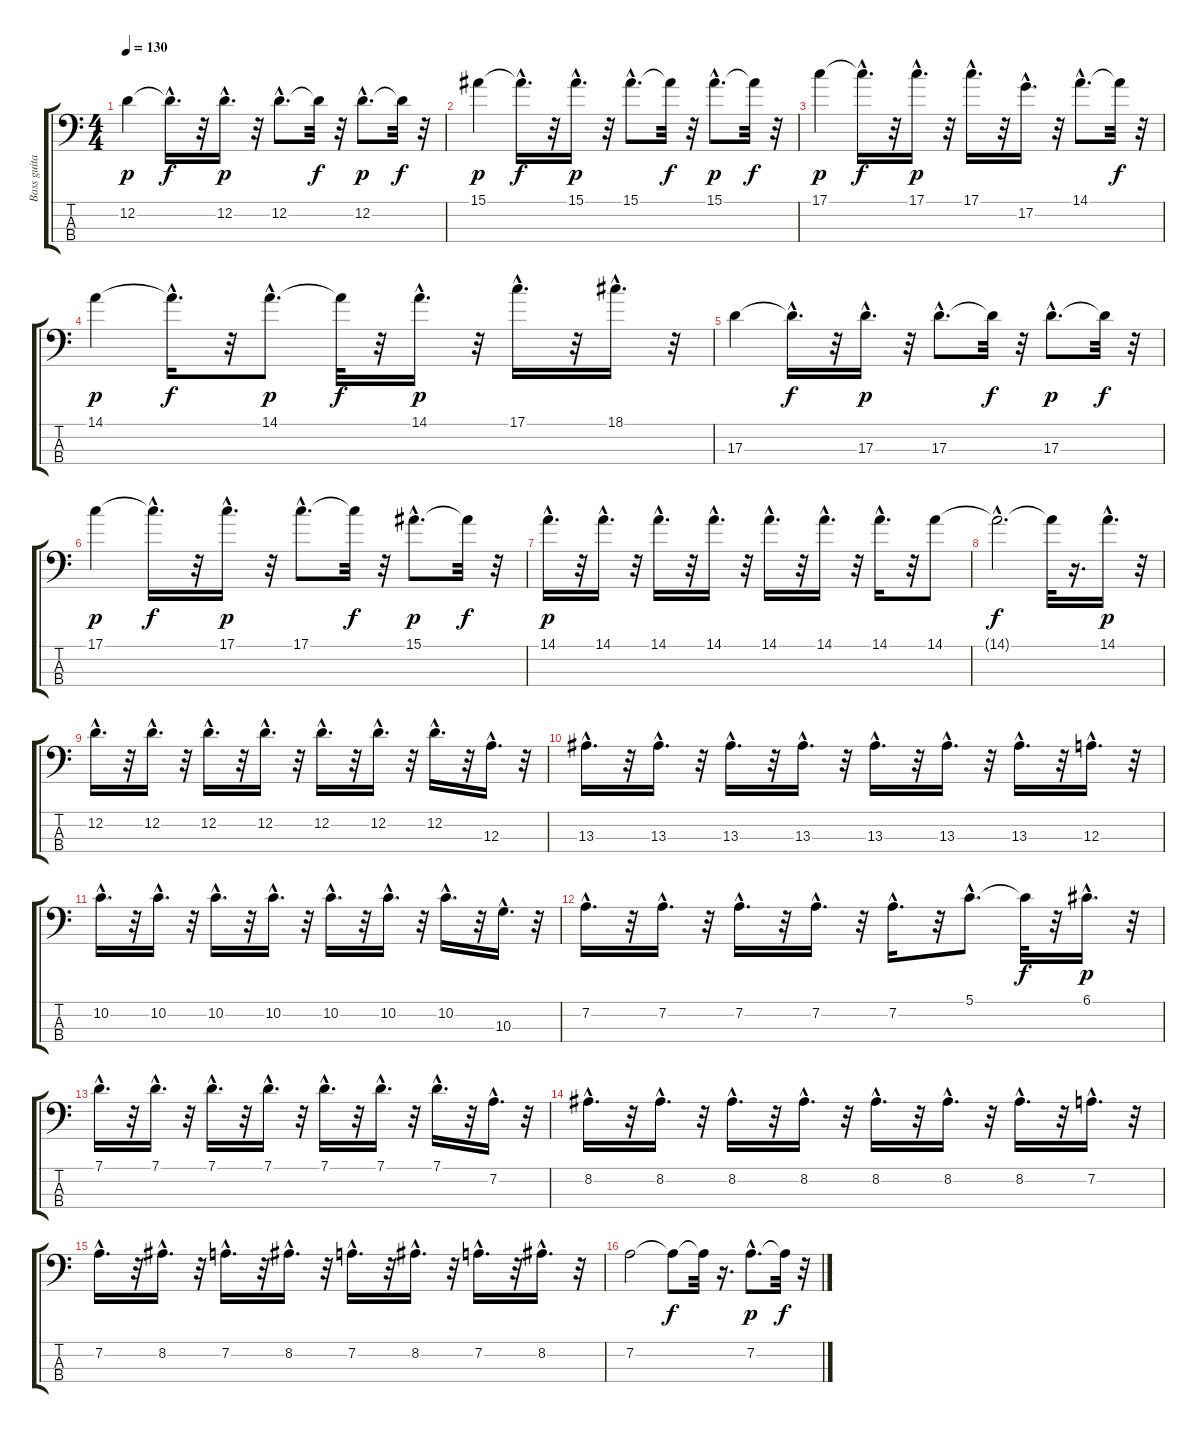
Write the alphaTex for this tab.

\track ("Bass guitar" "Bass guita") {instrument acousticguitarnylon}
\staff {score tabs}
\tuning (G2 D2 A1 E1) {hide}
\ts (4 4)
\tempo 130
\clef f4
\ks c
12.2.4{dy p} 12.2{hac t}.16{d dy f} r.32 12.2{hac}.16{d dy p} r.32 12.2{hac}.8{d} 12.2{t}.32{dy f} r.32 12.2{hac}.8{d dy p} 12.2{t}.32{dy f} r.32 |
15.1.4{dy p} 15.1{hac t}.16{d dy f} r.32 15.1{hac}.16{d dy p} r.32 15.1{hac}.8{d} 15.1{t}.32{dy f} r.32 15.1{hac}.8{d dy p} 15.1{t}.32{dy f} r.32 |
17.1.4{dy p} 17.1{hac t}.16{d dy f} r.32 17.1{hac}.16{d dy p} r.32 17.1{hac}.16{d} r.32 17.2{hac}.16{d} r.32 14.1{hac}.8{d} 14.1{t}.32{dy f} r.32 |
14.1.4{dy p} 14.1{hac t}.16{d dy f} r.32 14.1{hac}.8{d dy p} 14.1{t}.32{dy f} r.32 14.1{hac}.16{d dy p} r.32 17.1{hac}.16{d} r.32 18.1{hac}.16{d} r.32 |
17.3.4 17.3{hac t}.16{d dy f} r.32 17.3{hac}.16{d dy p} r.32 17.3{hac}.8{d} 17.3{t}.32{dy f} r.32 17.3{hac}.8{d dy p} 17.3{t}.32{dy f} r.32 |
17.1.4{dy p} 17.1{hac t}.16{d dy f} r.32 17.1{hac}.16{d dy p} r.32 17.1{hac}.8{d} 17.1{t}.32{dy f} r.32 15.1{hac}.8{d dy p} 15.1{t}.32{dy f} r.32 |
14.1{hac}.16{d dy p} r.32 14.1{hac}.16{d} r.32 14.1{hac}.16{d} r.32 14.1{hac}.16{d} r.32 14.1{hac}.16{d} r.32 14.1{hac}.16{d} r.32 14.1{hac}.16{d} r.32 14.1.8 |
14.1{hac t}.2{d dy f} 14.1{t}.32 r.16{d} 14.1{hac}.16{d dy p} r.32 |
12.2{hac}.16{d} r.32 12.2{hac}.16{d} r.32 12.2{hac}.16{d} r.32 12.2{hac}.16{d} r.32 12.2{hac}.16{d} r.32 12.2{hac}.16{d} r.32 12.2{hac}.16{d} r.32 12.3{hac}.16{d} r.32 |
13.3{hac}.16{d} r.32 13.3{hac}.16{d} r.32 13.3{hac}.16{d} r.32 13.3{hac}.16{d} r.32 13.3{hac}.16{d} r.32 13.3{hac}.16{d} r.32 13.3{hac}.16{d} r.32 12.3{hac}.16{d} r.32 |
10.2{hac}.16{d} r.32 10.2{hac}.16{d} r.32 10.2{hac}.16{d} r.32 10.2{hac}.16{d} r.32 10.2{hac}.16{d} r.32 10.2{hac}.16{d} r.32 10.2{hac}.16{d} r.32 10.3{hac}.16{d} r.32 |
7.2{hac}.16{d} r.32 7.2{hac}.16{d} r.32 7.2{hac}.16{d} r.32 7.2{hac}.16{d} r.32 7.2{hac}.16{d} r.32 5.1{hac}.8{d} 5.1{t}.32{dy f} r.32 6.1{hac}.16{d dy p} r.32 |
7.1{hac}.16{d} r.32 7.1{hac}.16{d} r.32 7.1{hac}.16{d} r.32 7.1{hac}.16{d} r.32 7.1{hac}.16{d} r.32 7.1{hac}.16{d} r.32 7.1{hac}.16{d} r.32 7.2{hac}.16{d} r.32 |
8.2{hac}.16{d} r.32 8.2{hac}.16{d} r.32 8.2{hac}.16{d} r.32 8.2{hac}.16{d} r.32 8.2{hac}.16{d} r.32 8.2{hac}.16{d} r.32 8.2{hac}.16{d} r.32 7.2{hac}.16{d} r.32 |
7.2{hac}.16{d} r.32 8.2{hac}.16{d} r.32 7.2{hac}.16{d} r.32 8.2{hac}.16{d} r.32 7.2{hac}.16{d} r.32 8.2{hac}.16{d} r.32 7.2{hac}.16{d} r.32 8.2{hac}.16{d} r.32 |
7.2.2 7.2{t}.8{dy f} 7.2{t}.32 r.16{d} 7.2{hac}.8{d dy p} 7.2{t}.32{dy f} r.32
